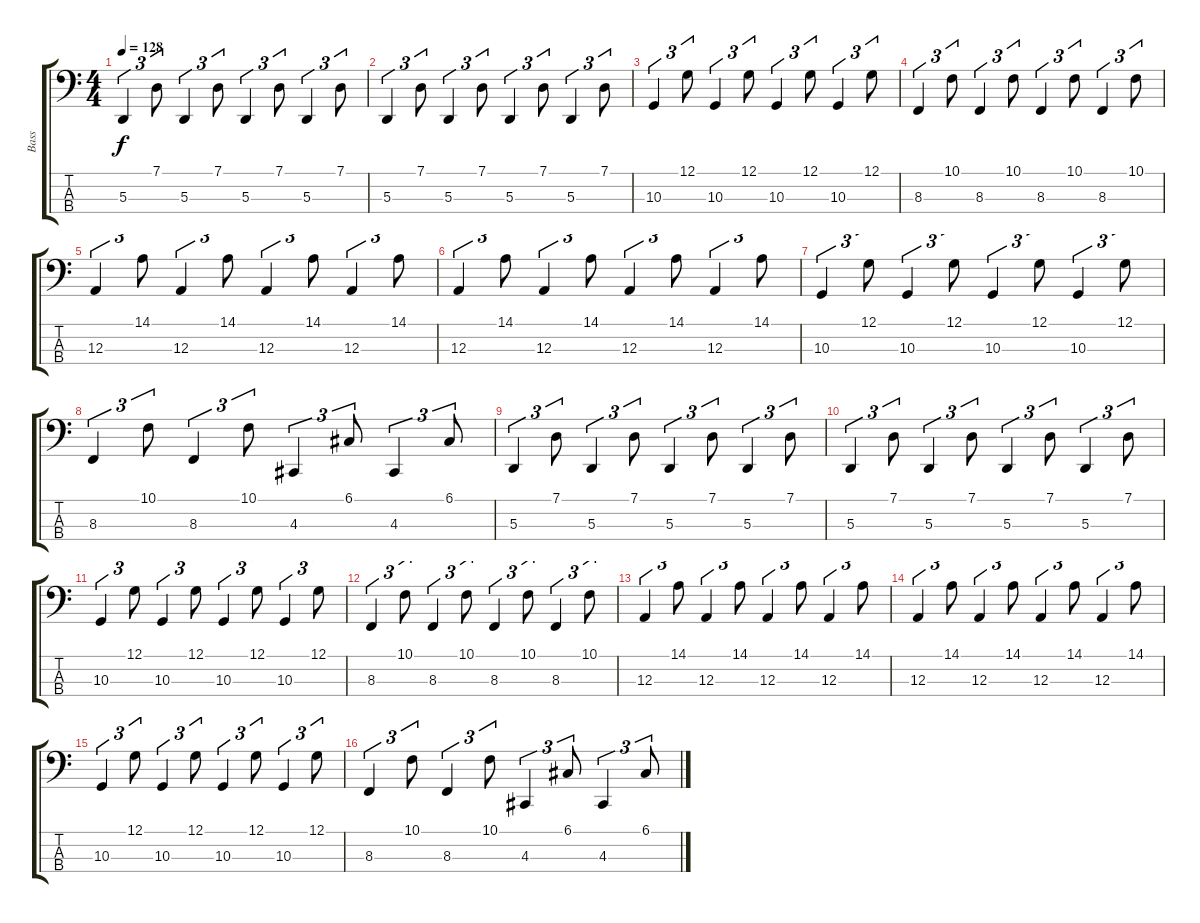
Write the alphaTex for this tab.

\track ("Bass" "Bass") {instrument synthbrass1}
\staff {score tabs}
\tuning (G2 D2 A1 E1) {hide}
\ts (4 4)
\tempo 128
\clef f4
\ks c
5.3.4{tu (3 2) dy f} 7.1.8{tu (3 2)} 5.3.4{tu (3 2)} 7.1.8{tu (3 2)} 5.3.4{tu (3 2)} 7.1.8{tu (3 2)} 5.3.4{tu (3 2)} 7.1.8{tu (3 2)} |
5.3.4{tu (3 2)} 7.1.8{tu (3 2)} 5.3.4{tu (3 2)} 7.1.8{tu (3 2)} 5.3.4{tu (3 2)} 7.1.8{tu (3 2)} 5.3.4{tu (3 2)} 7.1.8{tu (3 2)} |
10.3.4{tu (3 2)} 12.1.8{tu (3 2)} 10.3.4{tu (3 2)} 12.1.8{tu (3 2)} 10.3.4{tu (3 2)} 12.1.8{tu (3 2)} 10.3.4{tu (3 2)} 12.1.8{tu (3 2)} |
8.3.4{tu (3 2)} 10.1.8{tu (3 2)} 8.3.4{tu (3 2)} 10.1.8{tu (3 2)} 8.3.4{tu (3 2)} 10.1.8{tu (3 2)} 8.3.4{tu (3 2)} 10.1.8{tu (3 2)} |
12.3.4{tu (3 2)} 14.1.8{tu (3 2)} 12.3.4{tu (3 2)} 14.1.8{tu (3 2)} 12.3.4{tu (3 2)} 14.1.8{tu (3 2)} 12.3.4{tu (3 2)} 14.1.8{tu (3 2)} |
12.3.4{tu (3 2)} 14.1.8{tu (3 2)} 12.3.4{tu (3 2)} 14.1.8{tu (3 2)} 12.3.4{tu (3 2)} 14.1.8{tu (3 2)} 12.3.4{tu (3 2)} 14.1.8{tu (3 2)} |
10.3.4{tu (3 2)} 12.1.8{tu (3 2)} 10.3.4{tu (3 2)} 12.1.8{tu (3 2)} 10.3.4{tu (3 2)} 12.1.8{tu (3 2)} 10.3.4{tu (3 2)} 12.1.8{tu (3 2)} |
8.3.4{tu (3 2)} 10.1.8{tu (3 2)} 8.3.4{tu (3 2)} 10.1.8{tu (3 2)} 4.3.4{tu (3 2)} 6.1.8{tu (3 2)} 4.3.4{tu (3 2)} 6.1.8{tu (3 2)} |
5.3.4{tu (3 2)} 7.1.8{tu (3 2)} 5.3.4{tu (3 2)} 7.1.8{tu (3 2)} 5.3.4{tu (3 2)} 7.1.8{tu (3 2)} 5.3.4{tu (3 2)} 7.1.8{tu (3 2)} |
5.3.4{tu (3 2)} 7.1.8{tu (3 2)} 5.3.4{tu (3 2)} 7.1.8{tu (3 2)} 5.3.4{tu (3 2)} 7.1.8{tu (3 2)} 5.3.4{tu (3 2)} 7.1.8{tu (3 2)} |
10.3.4{tu (3 2)} 12.1.8{tu (3 2)} 10.3.4{tu (3 2)} 12.1.8{tu (3 2)} 10.3.4{tu (3 2)} 12.1.8{tu (3 2)} 10.3.4{tu (3 2)} 12.1.8{tu (3 2)} |
8.3.4{tu (3 2)} 10.1.8{tu (3 2)} 8.3.4{tu (3 2)} 10.1.8{tu (3 2)} 8.3.4{tu (3 2)} 10.1.8{tu (3 2)} 8.3.4{tu (3 2)} 10.1.8{tu (3 2)} |
12.3.4{tu (3 2)} 14.1.8{tu (3 2)} 12.3.4{tu (3 2)} 14.1.8{tu (3 2)} 12.3.4{tu (3 2)} 14.1.8{tu (3 2)} 12.3.4{tu (3 2)} 14.1.8{tu (3 2)} |
12.3.4{tu (3 2)} 14.1.8{tu (3 2)} 12.3.4{tu (3 2)} 14.1.8{tu (3 2)} 12.3.4{tu (3 2)} 14.1.8{tu (3 2)} 12.3.4{tu (3 2)} 14.1.8{tu (3 2)} |
10.3.4{tu (3 2)} 12.1.8{tu (3 2)} 10.3.4{tu (3 2)} 12.1.8{tu (3 2)} 10.3.4{tu (3 2)} 12.1.8{tu (3 2)} 10.3.4{tu (3 2)} 12.1.8{tu (3 2)} |
8.3.4{tu (3 2)} 10.1.8{tu (3 2)} 8.3.4{tu (3 2)} 10.1.8{tu (3 2)} 4.3.4{tu (3 2)} 6.1.8{tu (3 2)} 4.3.4{tu (3 2)} 6.1.8{tu (3 2)}
